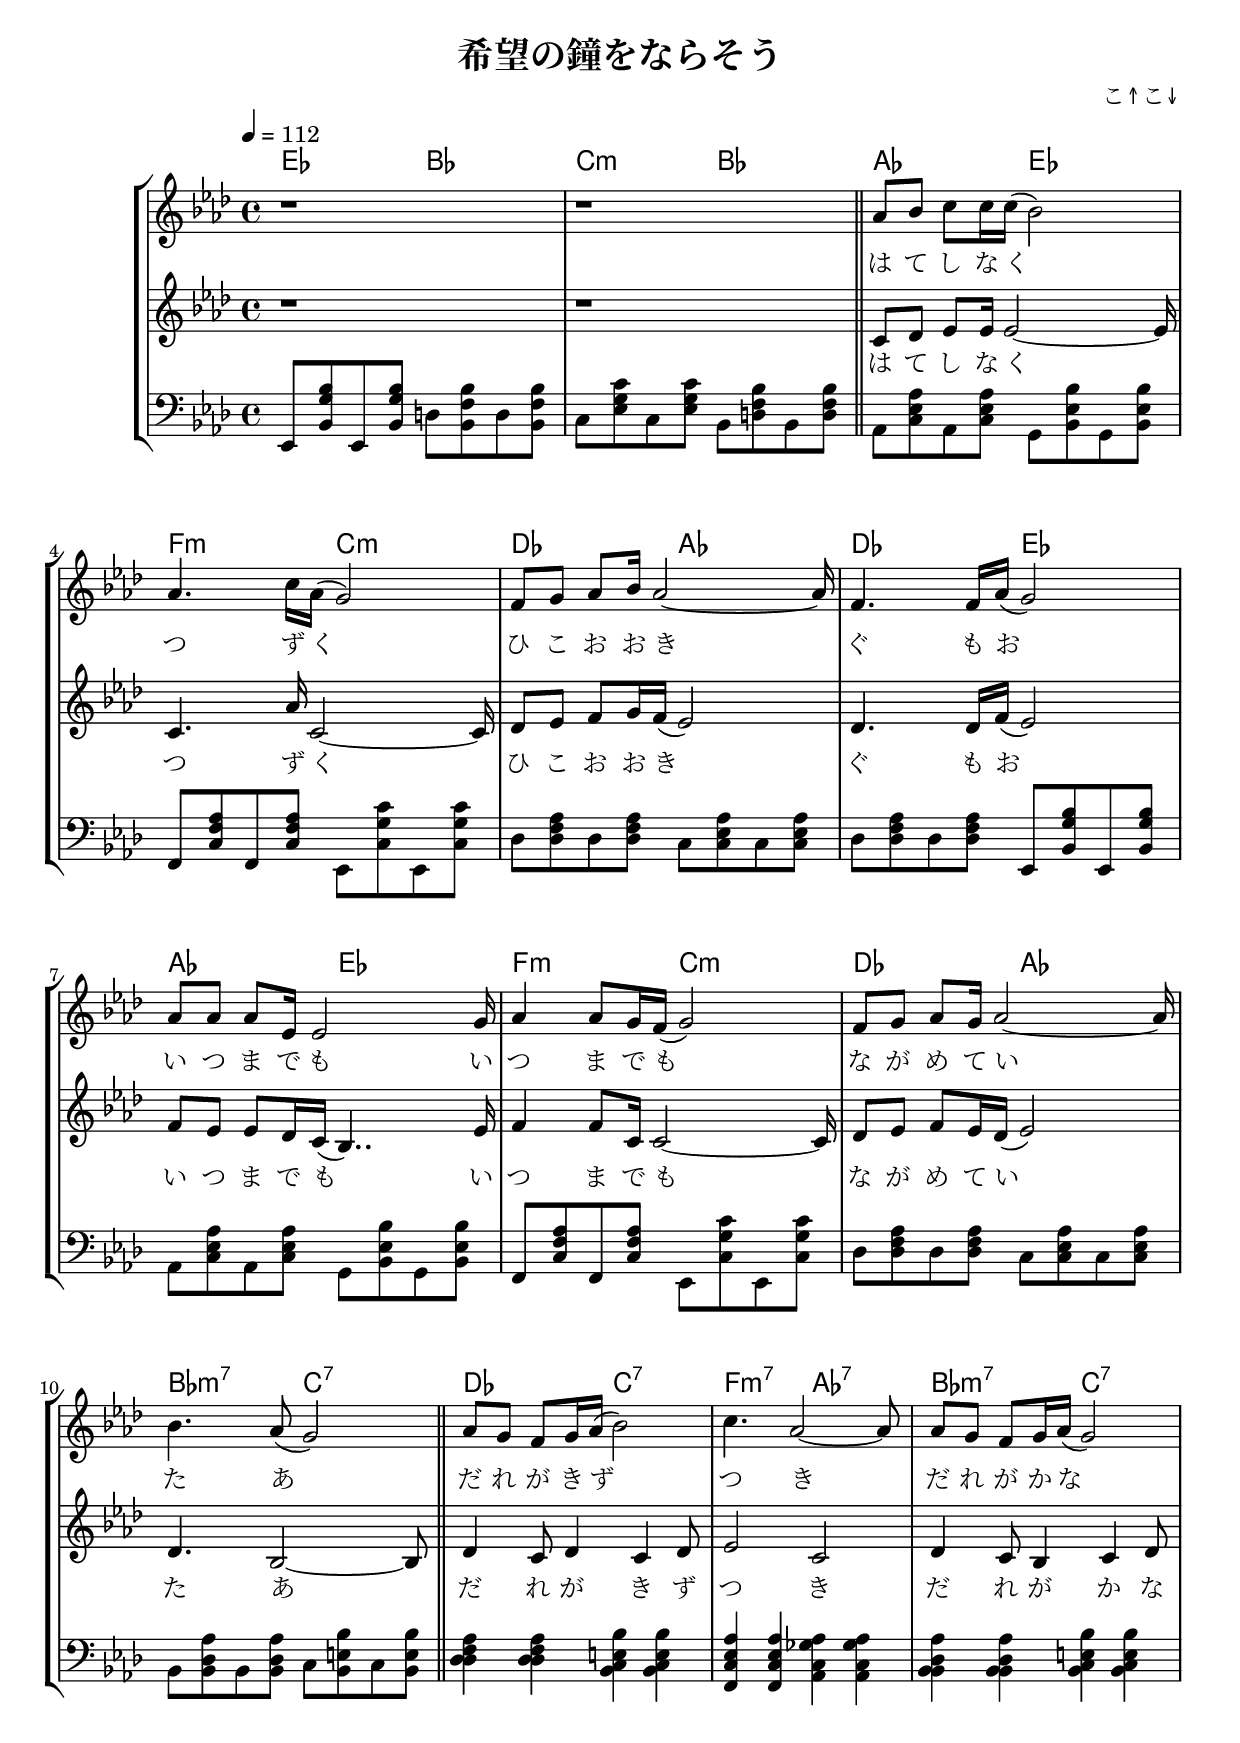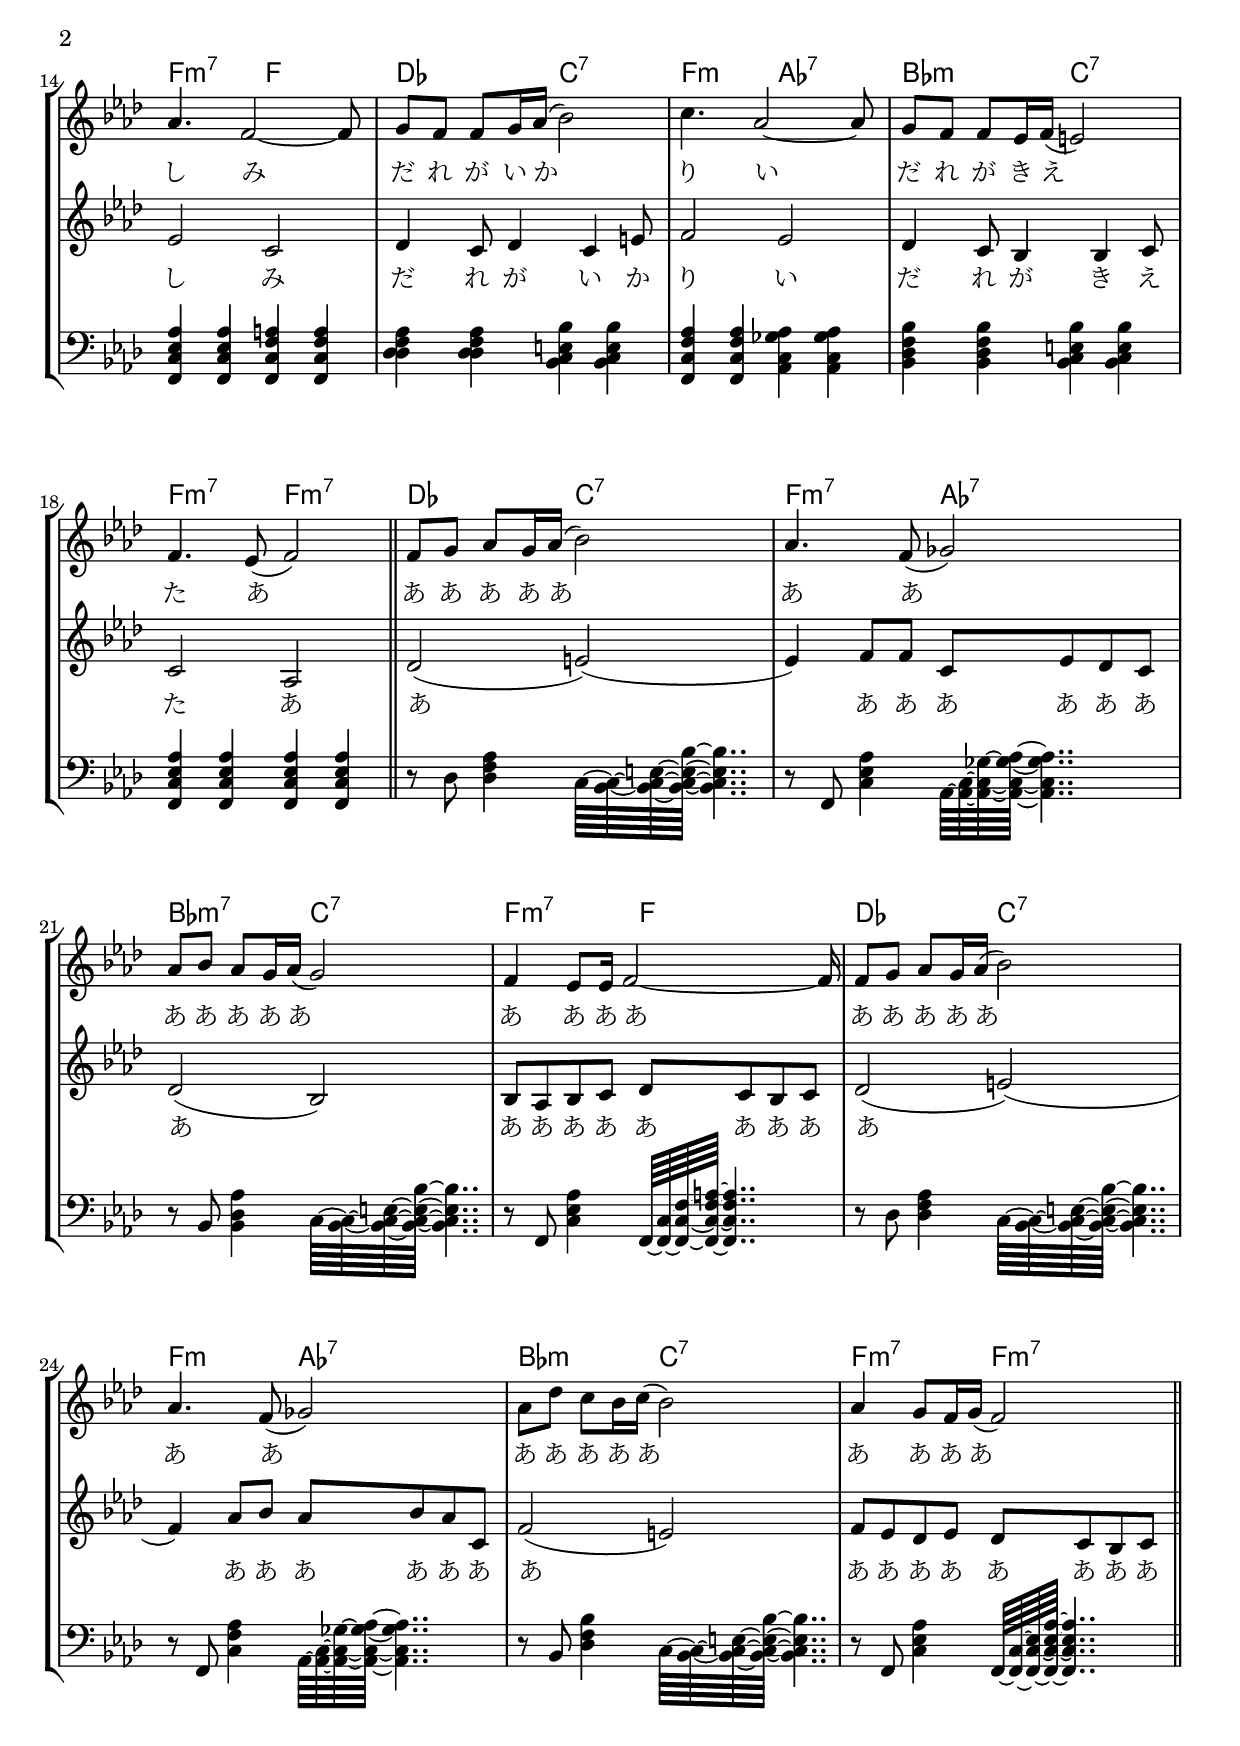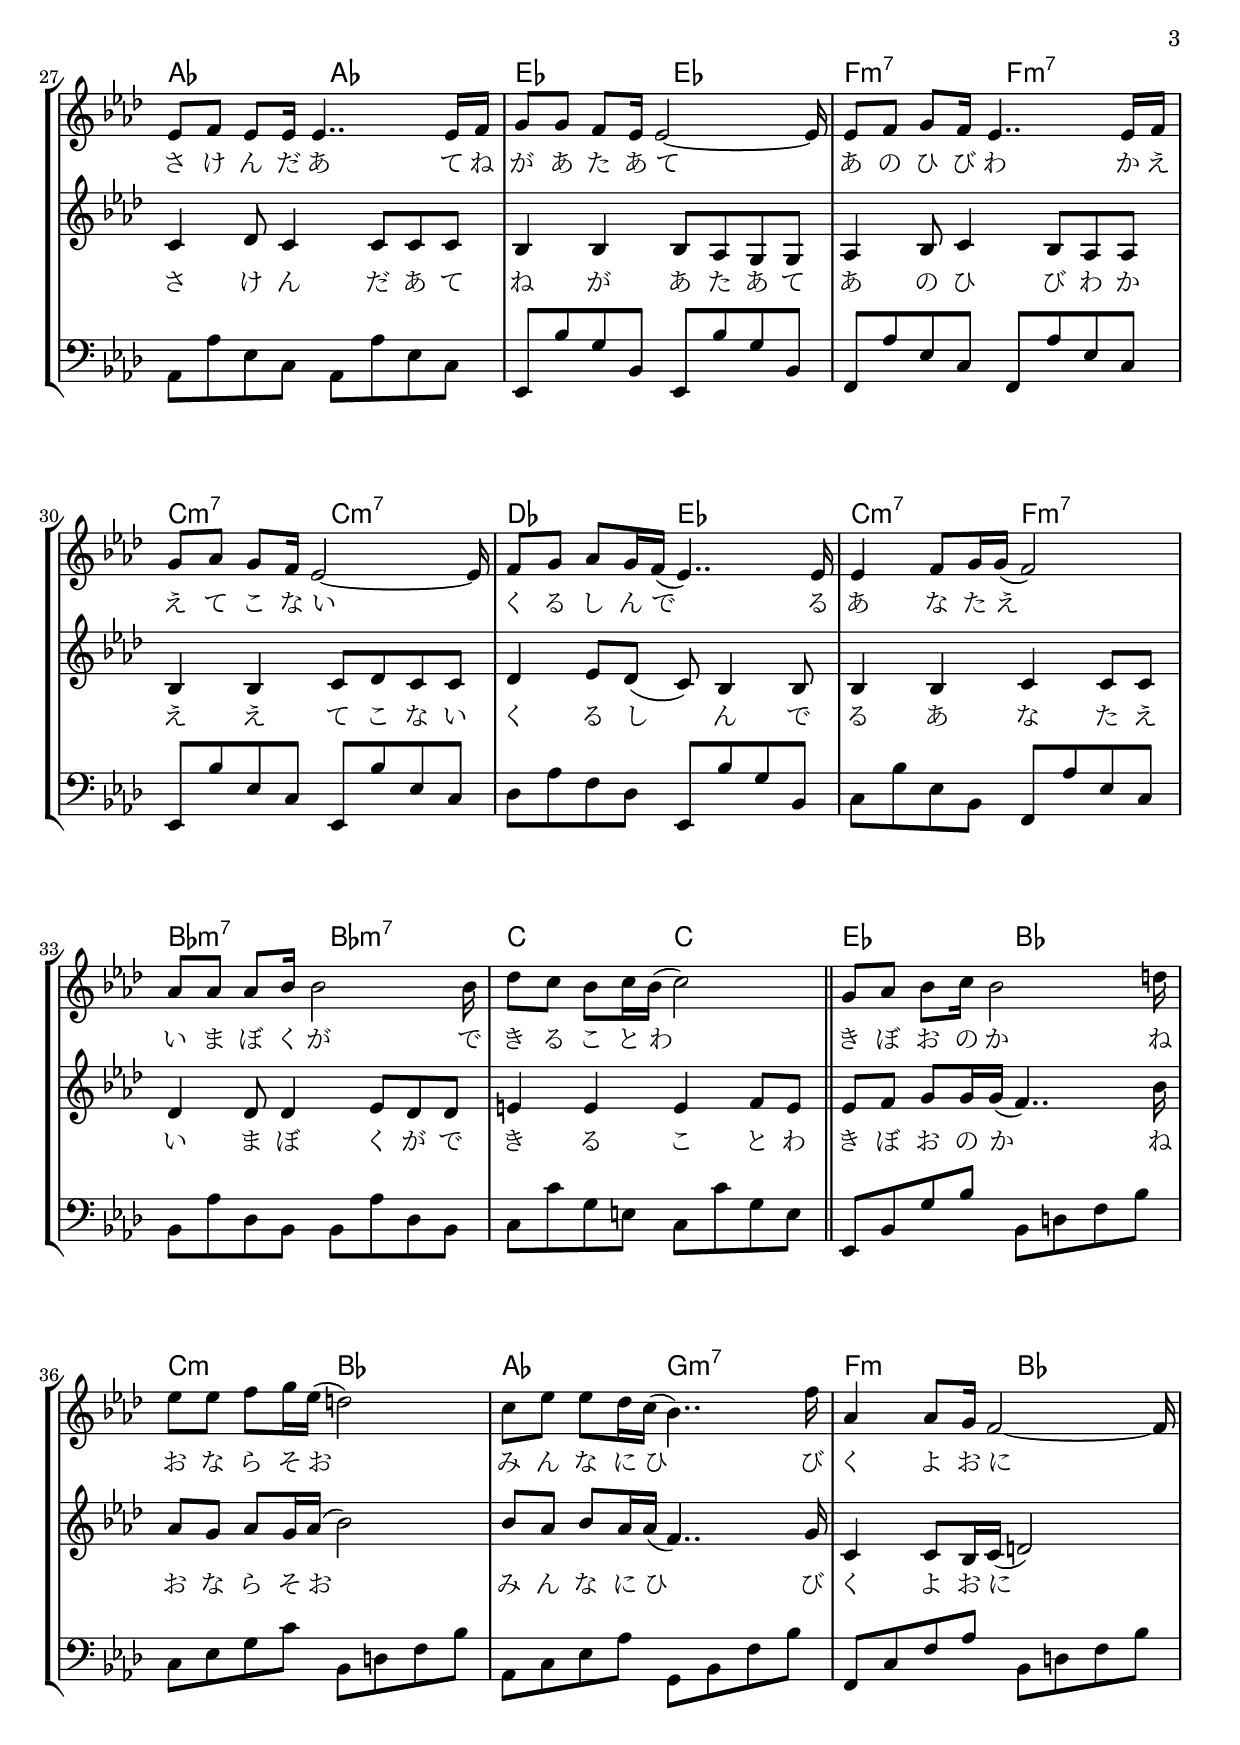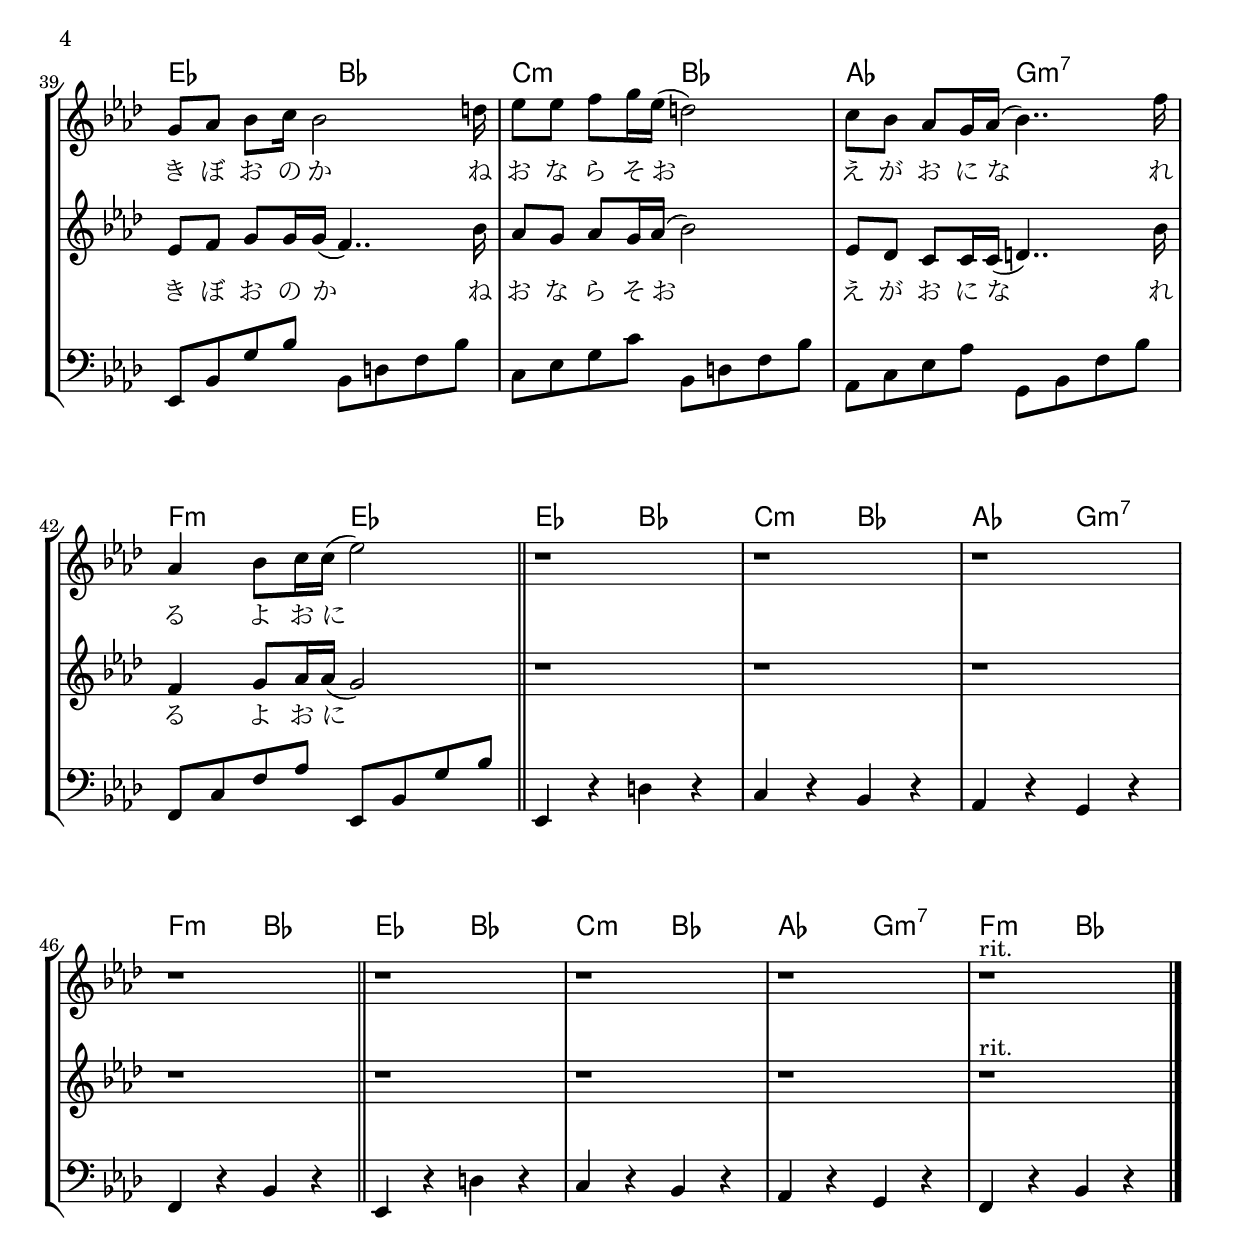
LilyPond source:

\version "2.12.1"

\header {
	title = \markup {希望の鐘をならそう}
	composer = \markup \center-column {こ↑こ↓}
}

harmony = \chordmode {
	es2 bes c:m bes 

	as es f:m c:m des as des es as es f:m c:m des as bes:min7 c:7 

	des c:7 f:min7 as:7 bes:min7 c:7 f:min7 f des c:7 f:m as:7 bes:m c:7 f:min7 f:min7 

	des c:7 f:min7 as:7 bes:min7 c:7 f:min7 f des c:7 f:m as:7 bes:m c:7 f:min7 f:min7 

	as as es es f:min7 f:min7 c:min7 c:min7 des es c:min7 f:min7 bes:min7 bes:min7 c c 

	es bes c:m bes as g:min7 f:m bes es bes c:m bes as g:min7 f:m es 

	es bes c:m bes as g:min7 f:m bes 

	es bes c:m bes as g:min7 f:m bes 
}

melody = {
	\key as \major
	\tempo 4 = 112
	r1 | r1   
	\set Staff.midiInstrument = #"mmi0.48"
	as'8  bes'8  c''8  c''16  c''16  (bes'2) 
	as'4.  c''16  as'16  (g'2) 
	f'8  g'8  as'8  bes'16  as'2~as'16 
	f'4.  f'16  as'16  (g'2) 
	as'8  as'8  as'8  es'16  es'2  g'16 
	as'4  as'8  g'16  f'16  (g'2) 
	f'8  g'8  as'8  g'16  as'2~as'16 
	bes'4.  as'8  (g'2)
	\set Staff.midiInstrument = #"mmi0.48"
	as'8  g'8  f'8  g'16  as'16  (bes'2) 
	c''4.  as'2~as'8 
	as'8  g'8  f'8  g'16  as'16  (g'2) 
	as'4.  f'2~f'8 
	g'8  f'8  f'8  g'16  as'16  (bes'2) 
	c''4.  as'2~as'8 
	g'8  f'8  f'8  es'16  f'16  (e'2) 
	f'4.  es'8  (f'2)
	\set Staff.midiInstrument = #"Violin"
	f'8  g'8  as'8  g'16  as'16  (bes'2) 
	as'4.  f'8  (ges'2) 
	as'8  bes'8  as'8  g'16  as'16  (g'2) 
	f'4  es'8  es'16  f'2~f'16 
	f'8  g'8  as'8  g'16  as'16  (bes'2) 
	as'4.  f'8  (ges'2) 
	as'8  des''8  c''8  bes'16  c''16  (bes'2) 
	as'4  g'8  f'16  g'16  (f'2)
	\set Staff.midiInstrument = #"mmi0.48"
	es'8  f'8  es'8  es'16  es'4..  es'16  f'16 
	g'8  g'8  f'8  es'16  es'2~es'16 
	es'8  f'8  g'8  f'16  es'4..  es'16  f'16 
	g'8  as'8  g'8  f'16  es'2~es'16 
	f'8  g'8  as'8  g'16  f'16  (es'4..)  es'16 
	es'4  f'8  g'16  g'16  (f'2) 
	as'8  as'8  as'8  bes'16  bes'2  bes'16 
	des''8  c''8  bes'8  c''16  bes'16  (c''2)
	\set Staff.midiInstrument = #"mmi0.48"
	g'8  as'8  bes'8  c''16  bes'2  d''16 
	es''8  es''8  f''8  g''16  es''16  (d''2) 
	c''8  es''8  es''8  des''16  c''16  (bes'4..)  f''16 
	as'4  as'8  g'16  f'2~f'16 
	g'8  as'8  bes'8  c''16  bes'2  d''16 
	es''8  es''8  f''8  g''16  es''16  (d''2) 
	c''8  bes'8  as'8  g'16  as'16  (bes'4..)  f''16 
	as'4  bes'8  c''16  c''16  (es''2)
	r1 | r1 | r1 | r1   
	r1 | r1 | r1 | r1^"rit." \bar "|."
}

words = \lyricmode {
	
	は  て  し  な  く  つ  ず  く  ひ  こ  お  お  き  ぐ  も  お  い  つ  ま  で  も  い  つ  ま  で  も  な  が  め  て  い  た  あ  
	だ  れ  が  き  ず  つ  き  だ  れ  が  か  な  し  み  だ  れ  が  い  か  り  い  だ  れ  が  き  え  た  あ  
	あ  あ  あ  あ  あ  あ  あ  あ  あ  あ  あ  あ  あ  あ  あ  あ  あ  あ  あ  あ  あ  あ  あ  あ  あ  あ  あ  あ  あ  あ  あ  あ  
	さ  け  ん  だ  あ  て  ね  が  あ  た  あ  て  あ  の  ひ  び  わ  か  え  え  て  こ  な  い  く  る  し  ん  で  る  あ  な  た  え  い  ま  ぼ  く  が  で  き  る  こ  と  わ  
	き  ぼ  お  の  か  ね  お  な  ら  そ  お  み  ん  な  に  ひ  び  く  よ  お  に  き  ぼ  お  の  か  ね  お  な  ら  そ  お  え  が  お  に  な  れ  る  よ  お  に  
	
	
}

secondmelody = {
	\key as \major
	\tempo 4 = 112
	r1 | r1   
	\set Staff.midiInstrument = #"mmi0.48"
	c'8  des'8  es'8  es'16  es'2~es'16 
	c'4.  as'16  c'2~c'16 
	des'8  es'8  f'8  g'16  f'16  (es'2) 
	des'4.  des'16  f'16  (es'2) 
	f'8  es'8  es'8  des'16  c'16  (bes4..)  es'16 
	f'4  f'8  c'16  c'2~c'16 
	des'8  es'8  f'8  es'16  des'16  (es'2) 
	des'4.  bes2~bes8
	\set Staff.midiInstrument = #"mmi0.48"
	des'4  c'8  des'4  c'4  des'8 
	es'2  c'2 
	des'4  c'8  bes4  c'4  des'8 
	es'2  c'2 
	des'4  c'8  des'4  c'4  e'8 
	f'2  es'2 
	des'4  c'8  bes4  bes4  c'8 
	c'2  as2
	\set Staff.midiInstrument = #"Viola"
	des'2  (e'2) 
	(es'4)  f'8  f'8  c'8  es'8  des'8  c'8 
	des'2  (bes2) 
	bes8  as8  bes8  c'8  des'8  c'8  bes8  c'8 
	des'2  (e'2) 
	(f'4)  as'8  bes'8  as'8  bes'8  as'8  c'8 
	f'2  (e'2) 
	f'8  es'8  des'8  es'8  des'8  c'8  bes8  c'8
	\set Staff.midiInstrument = #"mmi0.48"
	c'4  des'8  c'4  c'8  c'8  c'8 
	bes4  bes4  bes8  as8  g8  g8 
	as4  bes8  c'4  bes8  as8  as8 
	bes4  bes4  c'8  des'8  c'8  c'8 
	des'4  es'8  des'8  (c'8)  bes4  bes8 
	bes4  bes4  c'4  c'8  c'8 
	des'4  des'8  des'4  es'8  des'8  des'8 
	e'4  e'4  e'4  f'8  e'8
	\set Staff.midiInstrument = #"mmi0.48"
	es'8  f'8  g'8  g'16  g'16  (f'4..)  bes'16 
	as'8  g'8  as'8  g'16  as'16  (bes'2) 
	bes'8  as'8  bes'8  as'16  as'16  (f'4..)  g'16 
	c'4  c'8  bes16  c'16  (d'2) 
	es'8  f'8  g'8  g'16  g'16  (f'4..)  bes'16 
	as'8  g'8  as'8  g'16  as'16  (bes'2) 
	es'8  des'8  c'8  c'16  c'16  (d'4..)  bes'16 
	f'4  g'8  as'16  as'16  (g'2)
	r1 | r1 | r1 | r1   
	r1 | r1 | r1 | r1^"rit." \bar "|."
}

secondwords = \lyricmode {
	
	は  て  し  な  く  つ  ず  く  ひ  こ  お  お  き  ぐ  も  お  い  つ  ま  で  も  い  つ  ま  で  も  な  が  め  て  い  た  あ  
	だ  れ  が  き  ず  つ  き  だ  れ  が  か  な  し  み  だ  れ  が  い  か  り  い  だ  れ  が  き  え  た  あ  
	あ  あ  あ  あ  あ  あ  あ  あ  あ  あ  あ  あ  あ  あ  あ  あ  あ  あ  あ  あ  あ  あ  あ  あ  あ  あ  あ  あ  あ  あ  あ  あ  
	さ  け  ん  だ  あ  て  ね  が  あ  た  あ  て  あ  の  ひ  び  わ  か  え  え  て  こ  な  い  く  る  し  ん  で  る  あ  な  た  え  い  ま  ぼ  く  が  で  き  る  こ  と  わ  
	き  ぼ  お  の  か  ね  お  な  ら  そ  お  み  ん  な  に  ひ  び  く  よ  お  に  き  ぼ  お  の  か  ね  お  な  ら  そ  お  え  が  お  に  な  れ  る  よ  お  に  
	
	
}

tempochange = {
	\tempo 4 = 112
	r1 | r1 \bar "||"
	\tempo 4 = 112
	r1 | r1 | r1 | r1 | r1 | r1 | r1 | r1 \bar "||"
	\tempo 4 = 112
	r1 | r1 | r1 | r1 | r1 | r1 | r1 | r1 \bar "||"
	\tempo 4 = 112
	r1 | r1 | r1 | r1 | r1 | r1 | r1 | r1 \bar "||"
	\tempo 4 = 112
	r1 | r1 | r1 | r1 | r1 | r1 | r1 | r1 \bar "||"
	\tempo 4 = 112
	r1 | r1 | r1 | r1 | r1 | r1 | r1 | r1 \bar "||"
	\tempo 4 = 112
	r1 | r1 | r1 | r1 \bar "||"
	\tempo 4 = 112
	r1 | r1 | r1 | \tempo 4 = 84 r2 \tempo 4 = 74 r2 \bar "|."
}

mainacc = {
	\clef bass
	\set Staff.midiInstrument = #"Acoustic grand"
	\key as \major
	\tempo 4 = 112
	es,8 <bes, g bes> es, <bes, g bes>
	d8 <bes, f bes> d <bes, f bes>
	c8 <es g c'> c <es g c'>
	bes,8 <d f bes> bes, <d f bes>
	\bar "||"

	\set Staff.midiInstrument = #"Acoustic grand"
	as,8 <c es as> as, <c es as>
	g,8 <bes, es bes> g, <bes, es bes>
	f,8 <c f as> f, <c f as>
	es,8 <c g c'> es, <c g c'>
	des8 <des f as> des <des f as>
	c8 <c es as> c <c es as>
	des8 <des f as> des <des f as>
	es,8 <bes, g bes> es, <bes, g bes>
	as,8 <c es as> as, <c es as>
	g,8 <bes, es bes> g, <bes, es bes>
	f,8 <c f as> f, <c f as>
	es,8 <c g c'> es, <c g c'>
	des8 <des f as> des <des f as>
	c8 <c es as> c <c es as>
	bes,8 <bes, des as> bes, <bes, des as>
	c8 <bes, e bes> c <bes, e bes>
	\bar "||"

	\set Staff.midiInstrument = #"Violin"
	<des des f as>4 <des des f as>4
	<c bes, e bes>4 <c bes, e bes>4
	<f, c es as>4 <f, c es as>4
	<as, c ges as>4 <as, c ges as>4
	<bes, bes, des as>4 <bes, bes, des as>4
	<c bes, e bes>4 <c bes, e bes>4
	<f, c es as>4 <f, c es as>4
	<f, c f a>4 <f, c f a>4
	<des des f as>4 <des des f as>4
	<c bes, e bes>4 <c bes, e bes>4
	<f, c f as>4 <f, c f as>4
	<as, c ges as>4 <as, c ges as>4
	<bes, des f bes>4 <bes, des f bes>4
	<c bes, e bes>4 <c bes, e bes>4
	<f, c es as>4 <f, c es as>4
	<f, c es as>4 <f, c es as>4
	\bar "||"

	\set Staff.midiInstrument = #"Harpsichord"
	r8 des8 <des f as>4
	c64~ <c~ bes,~> <c~ bes,~ e~> <c bes, e bes>~ <c bes, e bes>4..
	r8 f,8 <c es as>4
	as,64~ <as,~ c~> <as,~ c~ ges~> <as, c ges as>~ <as, c ges as>4..
	r8 bes,8 <bes, des as>4
	c64~ <c~ bes,~> <c~ bes,~ e~> <c bes, e bes>~ <c bes, e bes>4..
	r8 f,8 <c es as>4
	f,64~ <f,~ c~> <f,~ c~ f~> <f, c f a>~ <f, c f a>4..
	r8 des8 <des f as>4
	c64~ <c~ bes,~> <c~ bes,~ e~> <c bes, e bes>~ <c bes, e bes>4..
	r8 f,8 <c f as>4
	as,64~ <as,~ c~> <as,~ c~ ges~> <as, c ges as>~ <as, c ges as>4..
	r8 bes,8 <des f bes>4
	c64~ <c~ bes,~> <c~ bes,~ e~> <c bes, e bes>~ <c bes, e bes>4..
	r8 f,8 <c es as>4
	f,64~ <f,~ c~> <f,~ c~ es~> <f, c es as>~ <f, c es as>4..
	\bar "||"

	\set Staff.midiInstrument = #"Harpsichord"
	as,8 as es c
	as,8 as es c
	es,8 bes g bes,
	es,8 bes g bes,
	f,8 as es c
	f,8 as es c
	es,8 bes es c
	es,8 bes es c
	des8 as f des
	es,8 bes g bes,
	c8 bes es bes,
	f,8 as es c
	bes,8 as des bes,
	bes,8 as des bes,
	c8 c' g e
	c8 c' g e
	\bar "||"

	\set Staff.midiInstrument = #"Harpsichord"
	es,8 bes,8 g8 bes8
	bes,8 d8 f8 bes8
	c8 es8 g8 c'8
	bes,8 d8 f8 bes8
	as,8 c8 es8 as8
	g,8 bes,8 f8 bes8
	f,8 c8 f8 as8
	bes,8 d8 f8 bes8
	es,8 bes,8 g8 bes8
	bes,8 d8 f8 bes8
	c8 es8 g8 c'8
	bes,8 d8 f8 bes8
	as,8 c8 es8 as8
	g,8 bes,8 f8 bes8
	f,8 c8 f8 as8
	es,8 bes,8 g8 bes8
	\bar "||"

	\set Staff.midiInstrument = #"Tubular Bells"
	es,4 r4
	d4 r4
	c4 r4
	bes,4 r4
	as,4 r4
	g,4 r4
	f,4 r4
	bes,4 r4
	\bar "||"

	\set Staff.midiInstrument = #"Tubular Bells"
	es,4 r4
	d4 r4
	c4 r4
	bes,4 r4
	as,4 r4
	g,4 r4
	f,4 r4
	bes,4 r4
	\bar "|."
}

subacc = {
	\clef bass
	\set Staff.midiInstrument = #"Harpsichord"
	\key as \major
	\tempo 4 = 112
	es,8 bes g bes,
	d8 bes f bes,
	c8 c' g es
	bes,8 bes f d
	\bar "||"

	\set Staff.midiInstrument = #"Harpsichord"
	as,8 as es c
	g,8 bes es bes,
	f,8 as f c
	es,8 c' g c
	des8 as f des
	c8 as es c
	des8 as f des
	es,8 bes g bes,
	as,8 as es c
	g,8 bes es bes,
	f,8 as f c
	es,8 c' g c
	des8 as f des
	c8 as es c
	bes,8 as des bes,
	c8 bes e bes,
	\bar "||"

	\set Staff.midiInstrument = #"Harpsichord"
	r8 des8 <des f as>4
	c64~ <c~ bes,~> <c~ bes,~ e~> <c bes, e bes>~ <c bes, e bes>4..
	r8 f,8 <c es as>4
	as,64~ <as,~ c~> <as,~ c~ ges~> <as, c ges as>~ <as, c ges as>4..
	r8 bes,8 <bes, des as>4
	c64~ <c~ bes,~> <c~ bes,~ e~> <c bes, e bes>~ <c bes, e bes>4..
	r8 f,8 <c es as>4
	f,64~ <f,~ c~> <f,~ c~ f~> <f, c f a>~ <f, c f a>4..
	r8 des8 <des f as>4
	c64~ <c~ bes,~> <c~ bes,~ e~> <c bes, e bes>~ <c bes, e bes>4..
	r8 f,8 <c f as>4
	as,64~ <as,~ c~> <as,~ c~ ges~> <as, c ges as>~ <as, c ges as>4..
	r8 bes,8 <des f bes>4
	c64~ <c~ bes,~> <c~ bes,~ e~> <c bes, e bes>~ <c bes, e bes>4..
	r8 f,8 <c es as>4
	f,64~ <f,~ c~> <f,~ c~ es~> <f, c es as>~ <f, c es as>4..
	\bar "||"

	\set Staff.midiInstrument = #"Rock Organ"
	<des des f as>4 <des des f as>4
	<c bes, e bes>4 <c bes, e bes>4
	<f, c es as>4 <f, c es as>4
	<as, c ges as>4 <as, c ges as>4
	<bes, bes, des as>4 <bes, bes, des as>4
	<c bes, e bes>4 <c bes, e bes>4
	<f, c es as>4 <f, c es as>4
	<f, c f a>4 <f, c f a>4
	<des des f as>4 <des des f as>4
	<c bes, e bes>4 <c bes, e bes>4
	<f, c f as>4 <f, c f as>4
	<as, c ges as>4 <as, c ges as>4
	<bes, des f bes>4 <bes, des f bes>4
	<c bes, e bes>4 <c bes, e bes>4
	<f, c es as>4 <f, c es as>4
	<f, c es as>4 <f, c es as>4
	\bar "||"

	\set Staff.midiInstrument = #"Rock Organ"
	as,8 as,8 <c es as>8 as,8
	as,8 as,8 <c es as>8 as,8
	es,8 es,8 <bes, g bes>8 es,8
	es,8 es,8 <bes, g bes>8 es,8
	f,8 f,8 <c es as>8 f,8
	f,8 f,8 <c es as>8 f,8
	es,8 es,8 <c es bes>8 es,8
	es,8 es,8 <c es bes>8 es,8
	des8 des8 <des f as>8 des8
	es,8 es,8 <bes, g bes>8 es,8
	c8 c8 <bes, es bes>8 c8
	f,8 f,8 <c es as>8 f,8
	bes,8 bes,8 <bes, des as>8 bes,8
	bes,8 bes,8 <bes, des as>8 bes,8
	c8 c8 <e g c'>8 c8
	c8 c8 <e g c'>8 c8
	\bar "||"

	\set Staff.midiInstrument = #"Tubular Bells"
	es,16 <bes, g bes>16 es,8 <bes, g bes>8 es,8
	bes,16 <d f bes>16 bes,8 <d f bes>8 bes,8
	c16 <es g c'>16 c8 <es g c'>8 c8
	bes,16 <d f bes>16 bes,8 <d f bes>8 bes,8
	as,16 <c es as>16 as,8 <c es as>8 as,8
	g,16 <bes, f bes>16 g,8 <bes, f bes>8 g,8
	f,16 <c f as>16 f,8 <c f as>8 f,8
	bes,16 <d f bes>16 bes,8 <d f bes>8 bes,8
	es,16 <bes, g bes>16 es,8 <bes, g bes>8 es,8
	bes,16 <d f bes>16 bes,8 <d f bes>8 bes,8
	c16 <es g c'>16 c8 <es g c'>8 c8
	bes,16 <d f bes>16 bes,8 <d f bes>8 bes,8
	as,16 <c es as>16 as,8 <c es as>8 as,8
	g,16 <bes, f bes>16 g,8 <bes, f bes>8 g,8
	f,16 <c f as>16 f,8 <c f as>8 f,8
	es,16 <bes, g bes>16 es,8 <bes, g bes>8 es,8
	\bar "||"

	\set Staff.midiInstrument = #"Tubular Bells"
	es,8 bes g bes,
	d8 bes f bes,
	c8 c' g es
	bes,8 bes f d
	as,8 as es c
	g,8 bes f bes,
	f,8 as f c
	bes,8 bes f d
	\bar "||"

	\set Staff.midiInstrument = #"Acoustic grand"
	r2
	r2
	r2
	r2
	r2
	r2
	r2
	r2
	\bar "|."
}

percA = {
	\drummode {
	r1 |r1 \bar "||"
	r1  |r1  |r1  |r1  |r1  |r1  |r1  |r2 r8 hho4 hho8  \bar "||"
	hh4 hh4 hh4 hh4  |hh4 hh4 hh4 hh4  |hh4 hh4 hh4 hh4  |hh4 hh4 hh4 hh4  |hh4 hh4 hh4 hh4  |hh4 hh4 hh4 hh4  |hh4 hh4 hh4 hh4  |hh4 hh4 hh4 hh4  \bar "||"
	cymc1  |r1  |r1  |r1  |cymc1  |r1  |r1  |r1  \bar "||"
	r2. hho4  |r1  |r2. hho4  |r1  |r2. hho4  |r1  |r2. hho4  |r1  \bar "||"
	r4 hh4 hh4 hh4  |hh4 hh4 hh4 hh4  |hh4 hh4 hh4 hh4  |hh4 hh4 hh4 hh4  |r4 hh4 hh4 hh4  |hh4 hh4 hh4 hh4  |hh4 hh4 hh4 hh4  |hh4 hh4 hh4 hh4  \bar "||"
	r1 |r1 |r1 |r1 \bar "||"
	r1 |r1 |r1 |r1 \bar "|."
	}
}

percB = {
	\drummode {
	r1 |r1 \bar "||"
	r4. hhp2 hhp8  |r4. hhp2 hhp8  |r4. hhp2 hhp8  |r4. hhp2 hhp8  |r4. hhp2 hhp8  |r4. hhp2 hhp8  |r4. hhp2 hhp8  |hhp4 hhp4 hhp4 hhp4  \bar "||"
	r8 ss4 ss4 ss4 ss8  |r8 ss4 ss8 ss8. ss8. ss8  |r8 ss4 ss4 ss4 ss8  |r8 ss4 ss8 ss8. ss8. ss8  |r8 ss4 ss4 ss4 ss8  |r8 ss4 ss8 ss8. ss8. ss8  |r8 ss4 ss4 ss4 ss8  |r8 ss4 ss8 ss8. ss8. ss8  \bar "||"
	r8 hho8 hho8 hho8 hho8 hho8 hho8 hho8  |hho8 hho8 hho8 hho8 hho8 hho8 hho8 hho8  |hho8 hho8 hho8 hho8 hho8 hho8 hho8 hho8  |hho8 hho8 hho8 hho8 hho8 hho4.  |r8 hho8 hho8 hho8 hho8 hho8 hho8 hho8  |hho8 hho8 hho8 hho8 hho8 hho8 hho8 hho8  |hho8 hho8 hho8 hho8 hho8 hho8 hho8 hho8  |hho8 hho8 hho8 hho8 hho8 hho4.  \bar "||"
	r4 hh4 hh2  |hh4 hh4 hh4 hh4  |hh4 hh4 hh4 r16 hh8.  |hh4 hh4 hh4 hh4  |r4 hh4 hh2  |hh4 hh4 hh4 hh4  |hh4 hh4 hh4 r16 hh8.  |r4 hh4. r16 hh8 hh8 hh16  \bar "||"
	r8 hhp4 hhp4 hhp4 hhp8  |r8 hhp4 hhp4 hhp4 hhp8  |r8 hhp4 hhp4 hhp4 hhp8  |r8 hhp4 hhp4 hhp4 hhp8  |r8 hhp4 hhp4 hhp4 hhp8  |r8 hhp4 hhp4 hhp4 hhp8  |r8 hhp4 hhp4 hhp4 hhp8  |r8 hhp4 hhp2 r8  \bar "||"
	r1 |r1 |r1 |r1 \bar "||"
	r1 |r1 |r1 |r1 \bar "|."
	}
}

percC = {
	\drummode {
	r1 |r1 \bar "||"
	hh4 hh4 hh4 hh4  |hh4 hh4 hh4 hh4  |hh4 hh4 hh4 hh4  |hh4 hh4 hh4 hh4  |hh4 hh4 hh4 hh4  |hh4 hh4 hh4 hh4  |hh4 hh4 hh4 hh4  |r4. hh2 r8  \bar "||"
	r8 hhp4 hhp4 hhp4 hhp8  |r8 hhp4 hhp4 hhp4 hhp8  |r8 hhp4 hhp4 hhp4 hhp8  |r8 hhp4 hhp4 hhp4 hhp8  |r8 hhp4 hhp4 hhp4 hhp8  |r8 hhp4 hhp4 hhp4 hhp8  |r8 hhp4 hhp4 hhp4 hhp8  |r8 hhp4 hhp4 hhp4 hhp8  \bar "||"
	r1  |r1  |r1  |r2. hh4  |r1  |r1  |r1  |r2. hh4  \bar "||"
	r16 hhp8 hhp8 hhp8 hhp8 hhp8 hhp8 hhp8 hhp16  |r16 hhp8 hhp8 hhp8 hhp8 hhp8 hhp8 hhp8 hhp16  |r16 hhp8 hhp8 hhp8 hhp8 hhp8 hhp4 hhp16  |r16 hhp8 hhp8 hhp8 hhp8 hhp8 hhp8 hhp8 hhp16  |r16 hhp8 hhp8 hhp8 hhp8 hhp8 hhp8 hhp8 hhp16  |r16 hhp8 hhp8 hhp8 hhp8 hhp8 hhp8 hhp8 hhp16  |r16 hhp8 hhp8 hhp8 hhp8 hhp8 hhp4 hhp16  |r16 hhp8 hhp8 hhp8 hhp8. hhp8 hhp8 hhp8  \bar "||"
	r4 sn2 sn4  |r4 sn2 sn8. sn16  |r4 sn2 sn4  |r4 sn2 sn8. sn16  |r4 sn2 sn4  |r4 sn2 sn8. sn16  |r4 sn2 sn4  |r4 sn4 r16 sn16 sn8. sn16 sn16 sn16  \bar "||"
	r1 |r1 |r1 |r1 \bar "||"
	r1 |r1 |r1 |r1 \bar "|."
	}
}

percD = {
	\drummode {
	r1 |r1 \bar "||"
	bd2. r8 bd8  |bd8. bd8. bd2 bd8  |bd2. r8 bd8  |bd8. bd8. bd2 bd8  |bd2. r8 bd8  |bd8. bd8. bd2 bd8  |bd2. r8 bd8  |bd8. bd4. r16 bd4 bd8  \bar "||"
	bd2 bd4. r16 bd16  |bd4 bd4 bd4 bd8. bd16  |bd2 bd4. r16 bd16  |bd4 bd4 bd4 bd8. bd16  |bd2 bd4. r16 bd16  |bd4 bd4 bd4 bd8. bd16  |bd2 bd4. r16 bd16  |bd4 bd4 bd4 bd8. bd16  \bar "||"
	r8 sn4 sn4 sn4 sn8  |r8 sn4 sn4 sn4 sn8  |r8 sn4 sn4 sn4 sn8  |r8 sn4 sn4 sn8. sn16 sn16 sn16  |r8 sn4 sn4 sn4 sn8  |r8 sn4 sn4 sn4 sn8  |r8 sn4 sn4 sn4 sn8  |r8 sn4 sn4 sn8. sn16 sn16 sn16  \bar "||"
	r8 sn4 sn4 sn4 sn8  |r8 sn4 sn4 sn4 sn8  |r8 sn4 sn4 sn4 sn8  |r8 sn4 sn4 sn4 sn8  |r8 sn4 sn4 sn4 sn8  |r8 sn4 sn4 sn4 sn8  |r8 sn4 sn4 sn4 sn8  |r8 sn4 sn8 sn16 sn8 sn8 sn8 sn16  \bar "||"
	bd2 bd8 bd16 bd4 r16  |bd2 bd8 bd16 bd4 r16  |bd2 bd8 bd16 bd4 r16  |bd2 bd8 bd16 bd4 r16  |bd2 bd8 bd16 bd4 r16  |bd2 bd8 bd16 bd4 r16  |bd2 bd8 bd16 bd4 r16  |bd4. bd8 bd4 bd4  \bar "||"
	r1 |r1 |r1 |r1 \bar "||"
	r1 |r1 |r1 |r1 \bar "|."
	}
}

percE = {
	\drummode {
	r1 |r1 \bar "||"
	r1 | r1 | r1 | r1 | r1 | r1 | r1 | r1 \bar "||"
	r1 | r1 | r1 | r1 | r1 | r1 | r1 | r1 \bar "||"
	bd4 bd16 bd8. bd8. bd8 bd8.  |bd4 bd16 bd8. bd16 bd8 bd8 bd8.  |bd4 bd16 bd8. bd8. bd8 bd8.  |bd4 bd16 bd8. bd16 bd8. bd4  |bd4 bd16 bd8. bd8. bd8 bd8.  |bd4 bd16 bd8. bd16 bd8 bd8 bd8.  |bd4 bd16 bd8. bd8. bd8 bd8.  |bd4 bd16 bd8. bd16 bd8. bd4  \bar "||"
	bd4 bd4 bd16 bd8 bd16 bd4  |bd4 bd4 bd16 bd8 bd16 bd4  |bd4 bd4 bd16 bd8 bd16 bd4  |bd4 bd4 bd16 bd8 bd16 bd4  |bd4 bd4 bd16 bd8 bd16 bd4  |bd4 bd4 bd16 bd8 bd16 bd4  |bd4 bd4 bd16 bd8 bd16 bd4  |bd4 bd8. bd8 bd8 bd8 bd8 bd16  \bar "||"
	cymc1  |r1 |r1 |r1 |cymc1  |r1 |r1 |r1 \bar "||"
	r1 |r1 |r1 |r1 \bar "||"
	r1 |r1 |r1 |r1 \bar "|."
	}
}

percF = {
	\drummode {
	r1 | r1 \bar "||"
	r1 | r1 | r1 | r1 | r1 | r1 | r1 | r1 \bar "||"
	r1 | r1 | r1 | r1 | r1 | r1 | r1 | r1 \bar "||"
	r1 | r1 | r1 | r1 | r1 | r1 | r1 | r1 \bar "||"
	cymc1  |r1 |r1 |r1 |cymc1  |r1 |r1 |cymc1  \bar "||"
	r1 | r1 | r1 | r1 | r1 | r1 | r1 | r1 \bar "||"
	r1 | r1 | r1 | r1 \bar "||"
	r1 | r1 | r1 | r1 \bar "|."
	}
}

\score {
	<<
		\new StaffGroup <<
			\new ChordNames {\harmony}
			\new Voice = "melody" {\melody}
			\new Lyrics \lyricsto "melody" \words
			\new Voice = "secondmelody" {\secondmelody}
			\new Lyrics \lyricsto "secondmelody" \secondwords
			\new Staff = "mainacc" {\mainacc}
		>>
	>>
	\layout { }
}
